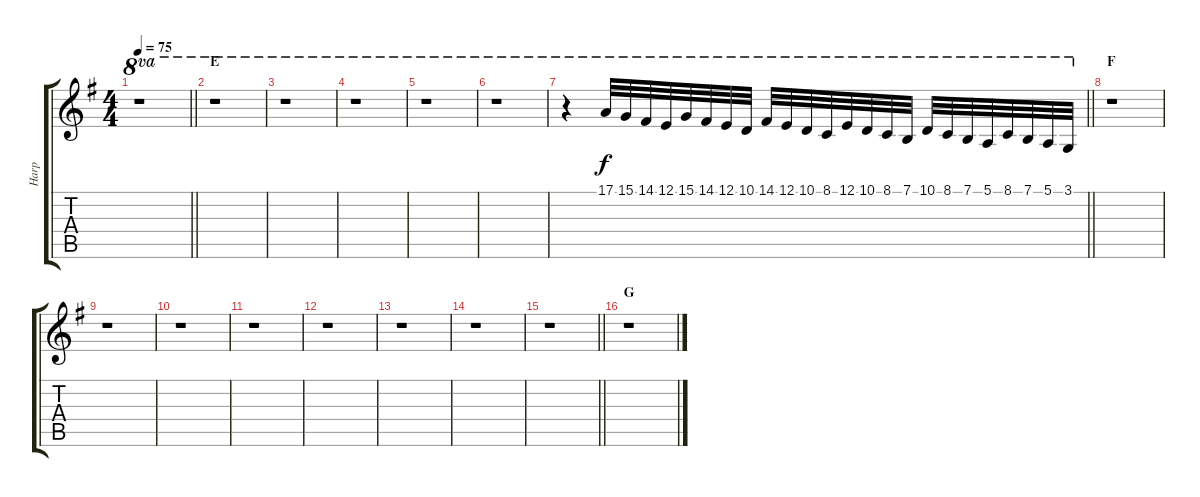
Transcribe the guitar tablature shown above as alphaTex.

\track ("Harp" "Harp") {instrument orchestralharp}
\staff {score tabs}
\tuning (E4 B3 G3 D3 A2 E2) {hide}
\ts (4 4)
\tempo 75
\clef g2
\barLineRight lightlight
\ks g
r.1{ot 8va dy f} |
\section ("" "E")
r.1{ot 8va} |
r.1{ot 8va} |
r.1{ot 8va} |
r.1{ot 8va} |
r.1{ot 8va} |
\barLineRight lightlight
r.4{ot 8va} 17.1.32{ot 8va} 15.1.32{ot 8va} 14.1.32{ot 8va} 12.1.32{ot 8va} 15.1.32{ot 8va} 14.1.32{ot 8va} 12.1.32{ot 8va} 10.1.32{ot 8va} 14.1.32{ot 8va} 12.1.32{ot 8va} 10.1.32{ot 8va} 8.1.32{ot 8va} 12.1.32{ot 8va} 10.1.32{ot 8va} 8.1.32{ot 8va} 7.1.32{ot 8va} 10.1.32{ot 8va} 8.1.32{ot 8va} 7.1.32{ot 8va} 5.1.32{ot 8va} 8.1.32{ot 8va} 7.1.32{ot 8va} 5.1.32{ot 8va} 3.1.32{ot 8va} |
\section ("" "F")
r.1 |
r.1 |
r.1 |
r.1 |
r.1 |
r.1 |
r.1 |
\barLineRight lightlight
r.1 |
\section ("" "G")
r.1
